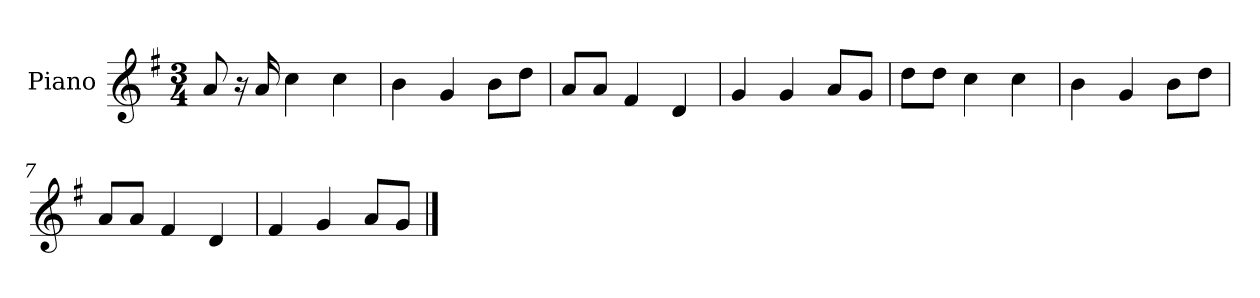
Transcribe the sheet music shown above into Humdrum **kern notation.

**kern
*part1
*staff1
*I"Piano
*I'P-no
*clefG2
*k[f#]
*M3/4
*MM181
=1
8a/
16r
16a/
4cc\
4cc\
=2
4b\
4g/
8b\L
8dd\J
=3
8a/L
8a/J
4f#/
4d/
=4
4g/
4g/
8a/L
8g/J
=5
8dd\L
8dd\J
4cc\
4cc\
=6
4b\
4g/
8b\L
8dd\J
=7
8a/L
8a/J
4f#/
4d/
=8
4f#/
4g/
8a/L
8g/J
==
*-
